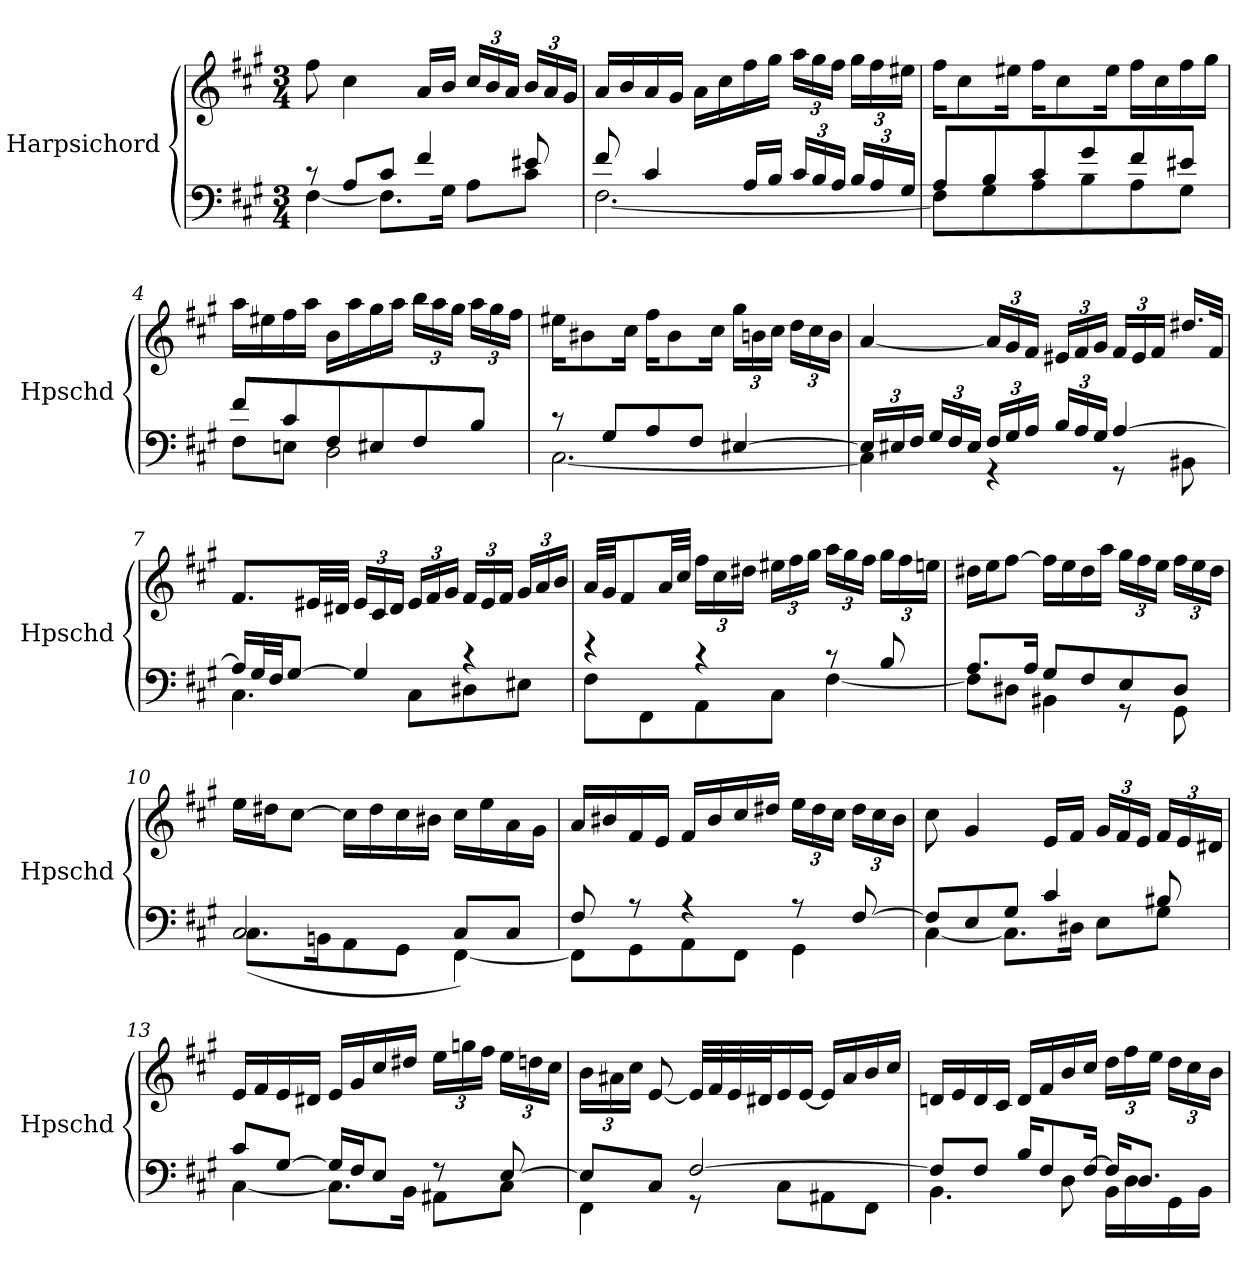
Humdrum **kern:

**kern	**kern
*part1	*part1
*staff2	*staff1
*I"Harpsichord	*
*I'Hpschd	*
*clefF4	*clefG2
*k[f#c#g#]	*k[f#c#g#]
*f#:	*f#:
*M3/4	*M3/4
*MM60	*MM60
=1	=1
*^	*
8r	[4F#\	8ff#\
8A/L	.	4cc#\
8c#/J	8.F#\L]	.
4f#/	.	16a/LL
.	16G#\Jk	16b/JJ
.	8A\L	24cc#/LL
.	.	24b/
.	.	24a/JJ
8e#X/	8c#\J	24b/LL
.	.	24a/
.	.	24g#/JJ
=2	=2	=2
8f#/	[2.F#\	16a/LL
.	.	16b/
4c#/	.	16a/
.	.	16g#/JJ
.	.	16a\LL
.	.	16cc#\
16A/LL	.	16ff#\
16B/JJ	.	16gg#\JJ
24c#/LL	.	24aa\LL
24B/	.	24gg#\
24A/JJ	.	24ff#\JJ
24B/LL	.	24gg#\LL
24A/	.	24ff#\
24G#/JJ	.	24ee#X\JJ
=3	=3	=3
8A/L	8F#\L]	16ff#\KL
.	.	8cc#\
8B/	8G#\	.
.	.	16ee#X\Jk
8c#/	8A\	16ff#\KL
.	.	8cc#\
8g#/	8B\	.
.	.	16ee#\Jk
8f#/	8A\	16ff#\LL
.	.	16cc#\
8e#X/J	8G#\J	16ff#\
.	.	16gg#\JJ
=4	=4	=4
8f#/L	8F#\L	16aa\LL
.	.	16ee#X\
8c#/	8En\J	16ff#\
.	.	16aa\JJ
8F#/	2D\	16b\LL
.	.	16aa\
8E#X/	.	16gg#\
.	.	16aa\JJ
8F#/	.	24bb\LL
.	.	24aa\
.	.	24gg#\JJ
8B/J	.	24aa\LL
.	.	24gg#\
.	.	24ff#\JJ
=5	=5	=5
8r	[2.C#\	16ee#X\KL
.	.	8b#X\
8G#/L	.	.
.	.	16cc#\Jk
8A/	.	16ff#\KL
.	.	8b#\
8F#/J	.	.
.	.	16cc#\Jk
[4E#X/	.	24gg#\LL
.	.	24bn\
.	.	24cc#\JJ
.	.	24dd\LL
.	.	24cc#\
.	.	24b\JJ
=6	=6	=6
24E#/LL]	4C#\]	[4a/
24E#X/	.	.
24F#/JJ	.	.
24G#/LL	.	.
24F#/	.	.
24E#/JJ	.	.
24F#/LL	4r	24a/LL]
24G#/	.	24g#/
24A/JJ	.	24f#/JJ
24B/LL	.	24e#X/LL
24A/	.	24f#/
24G#/JJ	.	24g#/JJ
[4A/	8r	24f#/LL
.	.	24e#/
.	.	24f#/JJ
.	8BB#X\	16.dd#X/LL
.	.	32f#/JJk
=7	=7	=7
16A/LL]	4.C#\	8.f#/L
32G#/L	.	.
32F#/JJ	.	.
[8G#/J	.	.
.	.	32e#X/LL
.	.	32d#X/JJJ
4G#/]	.	24e#/LL
.	.	24c#/
.	.	24d#/JJ
.	8C#\L	24e#/LL
.	.	24f#/
.	.	24g#/JJ
4r	8D#X\	24f#/LL
.	.	24e#/
.	.	24f#/JJ
.	8E#X\J	24g#/LL
.	.	24a/
.	.	24b/JJ
=8	=8	=8
4r	8F#\L	32a/LLL
.	.	32g#/JJ
.	.	8f#/
.	8FF#\	.
.	.	32a/LL
.	.	32cc#/JJJ
4r	8AA\	24ff#\LL
.	.	24cc#\
.	.	24dd#X\JJ
.	8C#\J	24ee#X\LL
.	.	24ff#\
.	.	24gg#\JJ
8r	[4F#\	24aa\LL
.	.	24gg#\
.	.	24ff#\JJ
8B/	.	24gg#\LL
.	.	24ff#\
.	.	24een\JJ
=9	=9	=9
8.A/L	8F#\L]	16dd#X\LL
.	.	16ee\J
.	8D#X\J	[8ff#\J
16A/Jk	.	.
8G#/L	4BB#X\	16ff#\LL]
.	.	16ee\
8F#/	.	16dd#\
.	.	16aa\JJ
8E/	8r	24gg#\LL
.	.	24ff#\
.	.	24ee\JJ
8D#/J	8GG#\	24ff#\LL
.	.	24ee\
.	.	24dd#\JJ
=10	=10	=10
2C#/	(8.C#\L	16ee\LL
.	.	16dd#X\J
.	.	[8cc#\J
.	16BBn\K	.
.	8AA\	16cc#\LL]
.	.	16dd#\
.	8GG#\J	16cc#\
.	.	16b#X\JJ
8C#/L)	[4FF#\	16cc#\LL
.	.	16ee\
8C#/J	.	16a\
.	.	16g#\JJ
=11	=11	=11
8F#/	8FF#\L]	16a/LL
.	.	16b#X/
8r	8GG#\	16f#/
.	.	16e/JJ
4r	8AA\	16f#/LL
.	.	16b#/
.	8FF#\J	16cc#/
.	.	16dd#X/JJ
8r	4GG#\	24ee\LL
.	.	24dd#\
.	.	24cc#\JJ
[8F#/	.	24dd#\LL
.	.	24cc#\
.	.	24b#\JJ
=12	=12	=12
8F#/L]	[4C#\	8cc#\
8E/	.	4g#/
8G#/J	8.C#\L]	.
4c#/	.	16e/LL
.	16D#X\Jk	16f#/JJ
.	8E\L	24g#/LL
.	.	24f#/
.	.	24e/JJ
8B#X/	8G#\J	24f#/LL
.	.	24e/
.	.	24d#X/JJ
=13	=13	=13
8c#/L	[4C#\	16e/LL
.	.	16f#/
[8G#/J	.	16e/
.	.	16d#X/JJ
16G#/LL]	8.C#\L]	16e/LL
16F#/J	.	16g#/
8E/J	.	16cc#/
.	16BB\Jk	16dd#X/JJ
8r	8AA#X\L	24ee\LL
.	.	24ggn\
.	.	24ff#\JJ
[8E/	8C#\J	24ee\LL
.	.	24ddn\
.	.	24cc#\JJ
=14	=14	=14
8E/L]	4FF#\	24b\LL
.	.	24a#X\
.	.	24cc#\JJ
8C#/J	.	[8e/
[2F#/	8r	32e/LLL]
.	.	32f#/
.	.	32e/
.	.	32d#X/J
.	8C#\L	16e/
.	.	[16e/JJ
.	8AA#X\	16e/LL]
.	.	16a#/
.	8FF#\J	16b/
.	.	16cc#/JJ
=15	=15	=15
8F#/L]	4.BB\	16dn/LL
.	.	16e/
8F#/J	.	16d/
.	.	16c#/JJ
16B/KL	.	16d/LL
8F#/	.	16f#/
.	8D\	16b/
[16F#/Jk	.	16cc#/JJ
16F#/KL]	16BB\LL	24dd\LL
.	.	24ff#\
8.D/J	16D\	.
.	.	24ee\JJ
.	16GG#\	24dd\LL
.	.	24cc#\
.	16BB\JJ	.
.	.	24b\JJ
*v	*v	*
=	=
*-	*-
